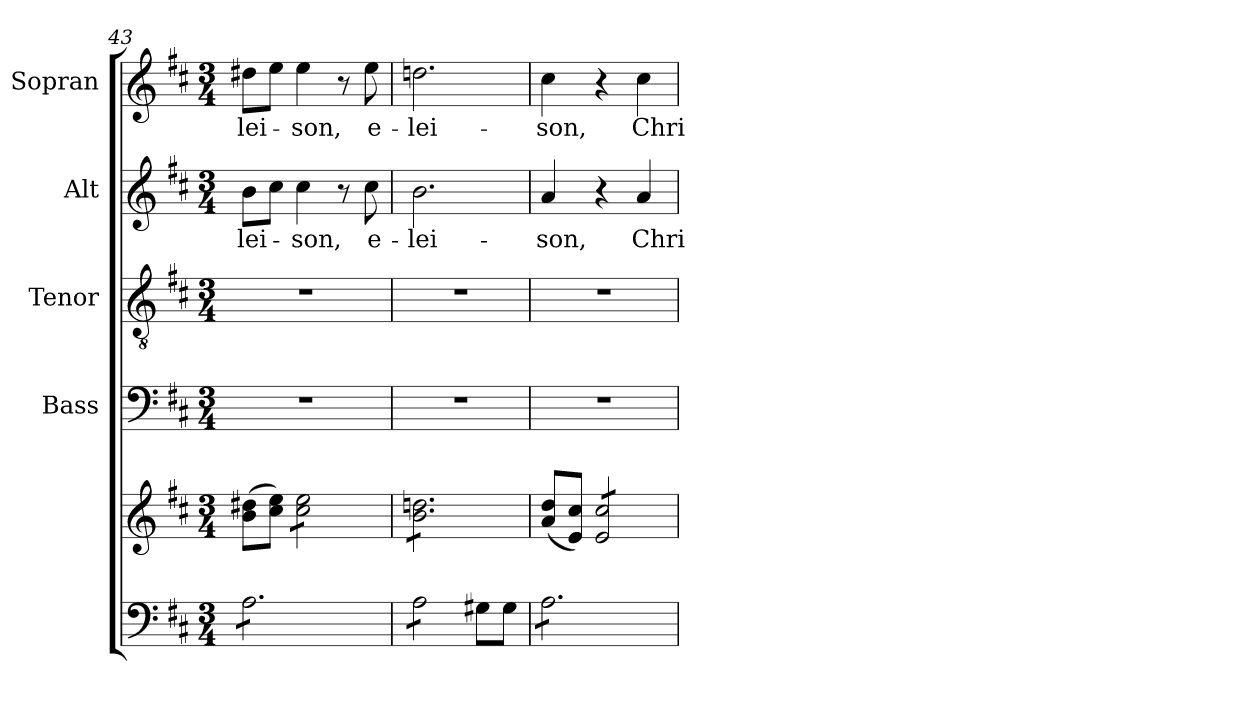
**kern	**kern	**kern	**kern	**kern	**text	**kern	**text
*part5	*part5	*part4	*part3	*part2	*part2	*part1	*part1
*staff6	*staff5	*staff4	*staff3	*staff2	*staff2	*staff1	*staff1
*	*	*I"Bass	*I"Tenor	*I"Alt	*	*I"Sopran	*
*	*	*I'B.	*I'T.	*I'A.	*	*I'S.	*
*clefF4	*clefG2	*clefF4	*clefGv2	*clefG2	*	*clefG2	*
*k[f#c#]	*k[f#c#]	*k[f#c#]	*k[f#c#]	*k[f#c#]	*	*k[f#c#]	*
*D:	*D:	*D:	*D:	*D:	*	*D:	*
*M3/4	*M3/4	*M3/4	*M3/4	*M3/4	*	*M3/4	*
=43	=43	=43	=43	=43	=43	=43	=43
!	!	!	!	!	!LO:LY:b	!	!LO:LY:b
*tremolo	*	*	*	*	*	*	*
8A\L	(>8b\ 8dd#X\L	2.r	2.r	8b\L	-lei-	8dd#X\L	-lei-
8A\	8cc#\ 8ee\J)	.	.	8cc#\J	.	8ee\J	.
!	!	!	!	!	!LO:LY:b	!	!LO:LY:b
*	*tremolo	*	*	*	*	*	*
8A\	8cc#\ 8ee\L	.	.	4cc#\	-son,	4ee\	-son,
8A\	8cc#\ 8ee\	.	.	.	.	.	.
8A\	8cc#\ 8ee\	.	.	8r	.	8r	.
!	!	!	!	!	!LO:LY:b	!	!LO:LY:b
8A\J	8cc#\ 8ee\J	.	.	8cc#\	e-	8ee\	e-
=44	=44	=44	=44	=44	=44	=44	=44
!	!	!	!	!	!LO:LY:b	!	!LO:LY:b
8A\L	8b\ 8ddn\L	2.r	2.r	2.b\	-lei-	2.ddn\	-lei-
8A\	8b\ 8ddn\	.	.	.	.	.	.
8A\	8b\ 8ddn\	.	.	.	.	.	.
8A\J	8b\ 8ddn\	.	.	.	.	.	.
*Xtremolo	*	*	*	*	*	*	*
8G#X\L	8b\ 8ddn\	.	.	.	.	.	.
8G#\J	8b\ 8ddn\J	.	.	.	.	.	.
*	*Xtremolo	*	*	*	*	*	*
=45	=45	=45	=45	=45	=45	=45	=45
!	!	!	!	!	!LO:LY:b	!	!LO:LY:b
*tremolo	*	*	*	*	*	*	*
8A\L	(<8a/ 8dd/L	2.r	2.r	4a/	-son,	4cc#\	-son,
8A\	8e/ 8cc#/J)	.	.	.	.	.	.
*	*tremolo	*	*	*	*	*	*
8A\	8e/ 8cc#/L	.	.	4r	.	4r	.
8A\	8e/ 8cc#/	.	.	.	.	.	.
!	!	!	!	!	!LO:LY:b	!	!LO:LY:b
8A\	8e/ 8cc#/	.	.	4a/	Chri-	4cc#\	Chri-
8A\J	8e/ 8cc#/J	.	.	.	.	.	.
*	*Xtremolo	*	*	*	*	*	*
*Xtremolo	*	*	*	*	*	*	*
=	=	=	=	=	=	=	=
*-	*-	*-	*-	*-	*-	*-	*-
